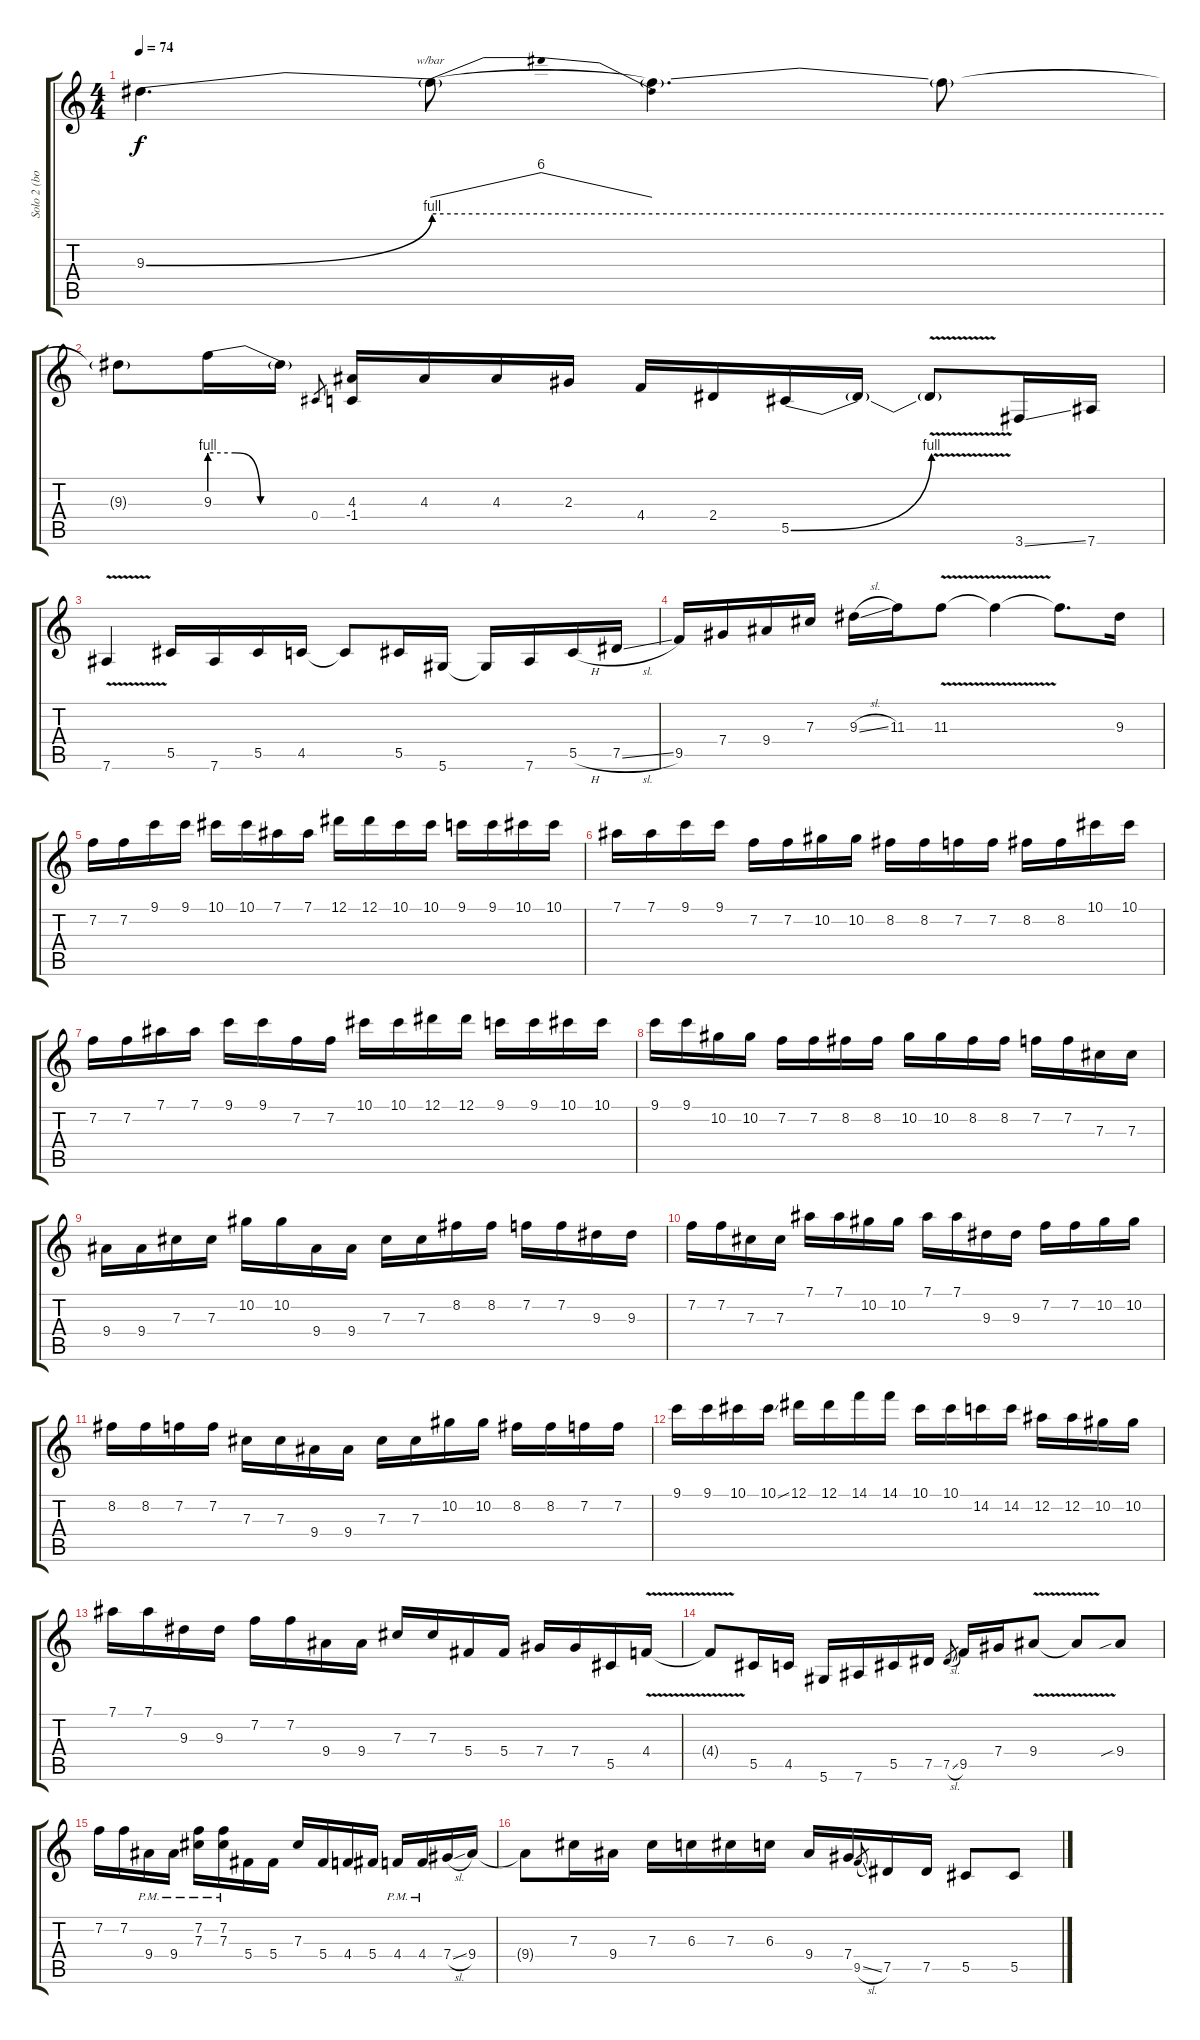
\track ("Solo 2 (booster)" "Solo 2 (bo") {instrument distortionguitar}
\staff {score tabs}
\tuning (Eb4 Bb3 Gb3 Db3 Ab2 Eb2) {hide}
\ts (4 4)
\tempo 74
\clef g2
\ks c
9.3{be (bend 0 0 60 4)}.4{d dy f} 9.3{be (hold 0 4 60 4) t}.8{tbe (dip default 0 0 45 24 55 24 60 0)} 9.3{t}.4{d} 9.3{t}.8 |
9.3{t}.8 9.3{be (custom 0 4 15 4 30 0 60 0)}.16 9.3{t}.16 0.4.8{gr} (4.3 -1.4).16 4.3.16 4.3.16 2.3.16 4.4.16 2.4.16 5.5{be (bend 0 0 60 4)}.16 5.5{t}.16 5.5{v t}.8 3.6{ss}.16 7.6.16 |
7.6{v}.4 5.5.16 7.6.16 5.5.16 4.5.16 4.5{t}.8 5.5.16 5.6.16 5.6{t}.16 7.6.16 5.5{h}.16 7.5{sl}.16 |
9.5.16 7.4.16 9.4.16 7.3.16 9.3{sl}.16 11.3.16 11.3{v}.8 11.3{t}.4 11.3{t}.8{d} 9.3.16 |
7.2.16 7.2.16 9.1.16 9.1.16 10.1.16 10.1.16 7.1.16 7.1.16 12.1.16 12.1.16 10.1.16 10.1.16 9.1.16 9.1.16 10.1.16 10.1.16 |
7.1.16 7.1.16 9.1.16 9.1.16 7.2.16 7.2.16 10.2.16 10.2.16 8.2.16 8.2.16 7.2.16 7.2.16 8.2.16 8.2.16 10.1.16 10.1.16 |
7.2.16 7.2.16 7.1.16 7.1.16 9.1.16 9.1.16 7.2.16 7.2.16 10.1.16 10.1.16 12.1.16 12.1.16 9.1.16 9.1.16 10.1.16 10.1.16 |
9.1.16 9.1.16 10.2.16 10.2.16 7.2.16 7.2.16 8.2.16 8.2.16 10.2.16 10.2.16 8.2.16 8.2.16 7.2.16 7.2.16 7.3.16 7.3.16 |
9.4.16 9.4.16 7.3.16 7.3.16 10.2.16 10.2.16 9.4.16 9.4.16 7.3.16 7.3.16 8.2.16 8.2.16 7.2.16 7.2.16 9.3.16 9.3.16 |
7.2.16 7.2.16 7.3.16 7.3.16 7.1.16 7.1.16 10.2.16 10.2.16 7.1.16 7.1.16 9.3.16 9.3.16 7.2.16 7.2.16 10.2.16 10.2.16 |
8.2.16 8.2.16 7.2.16 7.2.16 7.3.16 7.3.16 9.4.16 9.4.16 7.3.16 7.3.16 10.2.16 10.2.16 8.2.16 8.2.16 7.2.16 7.2.16 |
9.1.16 9.1.16 10.1.16 10.1{ss}.16 12.1.16 12.1.16 14.1.16 14.1.16 10.1.16 10.1.16 14.2.16 14.2.16 12.2.16 12.2.16 10.2.16 10.2.16 |
7.1.16 7.1.16 9.3.16 9.3.16 7.2.16 7.2.16 9.4.16 9.4.16 7.3.16 7.3.16 5.4.16 5.4.16 7.4.16 7.4.16 5.5.16 4.4{v}.16 |
4.4{v t}.8 5.5.16 4.5.16 5.6.16 7.6.16 5.5.16 7.5.16 7.5{sl}.8{gr} 9.5.16 7.4.16 9.4{v}.8 9.4{v t}.8 9.4{sib}.8 |
7.2.16 7.2.16 9.4{pm}.16 9.4{pm}.16 (7.2 7.3{pm}).16 (7.2{pm} 7.3).16 5.4.16 5.4.16 7.3.16 5.4.16 4.4.16 5.4.16 4.4{pm}.16 4.4{pm}.16 7.4{sl}.16 9.4.16 |
9.4{t}.8 7.3.16 9.4.16 7.3.16 6.3.16 7.3.16 6.3.16 9.4.16 7.4.16 9.5{sl}.8{gr} 7.5.16 7.5.16 5.5.8 5.5.8
